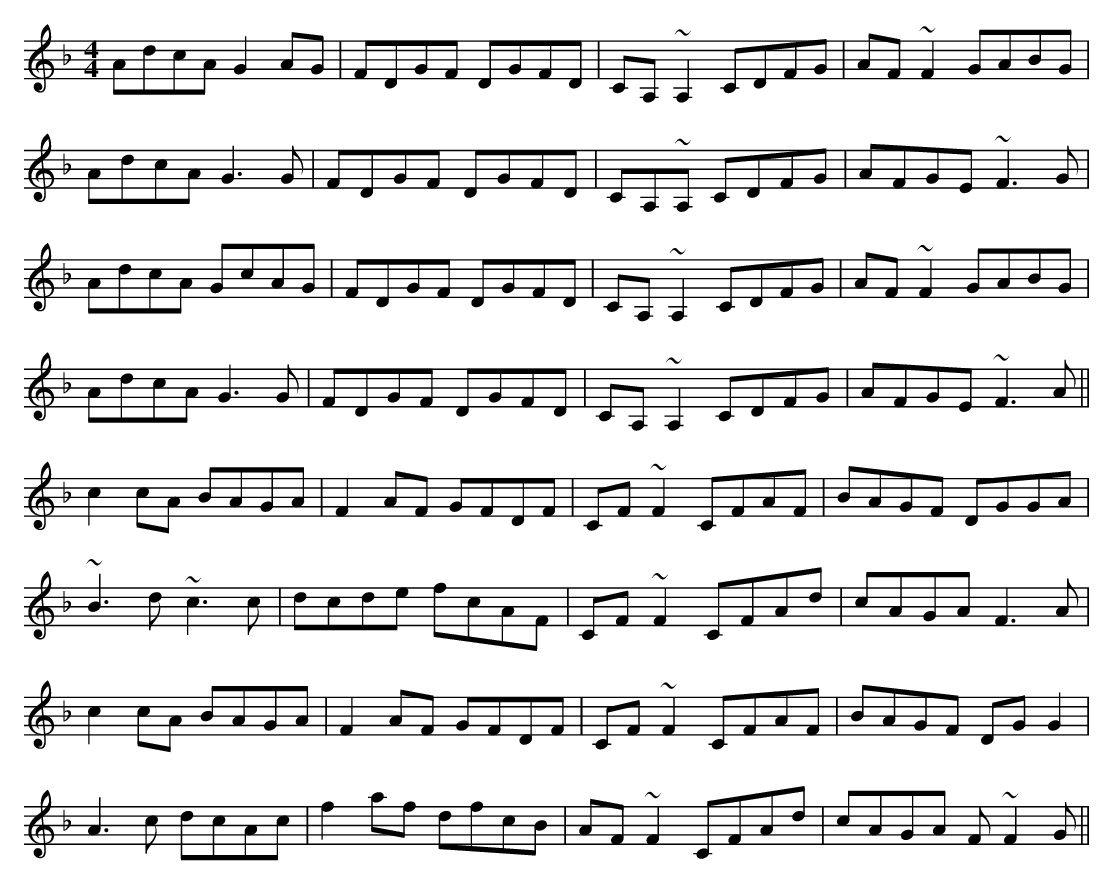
X:1
M:4/4
K:F
AdcA G2AG|FDGF DGFD|CA,~A,2 CDFG|AF~F2 GABG|
AdcA G3G|FDGF DGFD|CA,~A, CDFG|AFGE ~F3G|
AdcA GcAG|FDGF DGFD|CA,~A,2, CDFG|AF~F2 GABG|
AdcA G3G|FDGF DGFD|CA,~A,2, CDFG|AFGE ~F3A||
c2cA BAGA|F2AF GFDF|CF~F2 CFAF|BAGF DGGA|
~B3d ~c3c|dcde fcAF|CF~F2 CFAd|cAGA F3A|
c2cA BAGA|F2AF GFDF|CF~F2 CFAF|BAGF DGG2|
A3c dcAc|f2af dfcB|AF~F2 CFAd|cAGA F~F2G||
